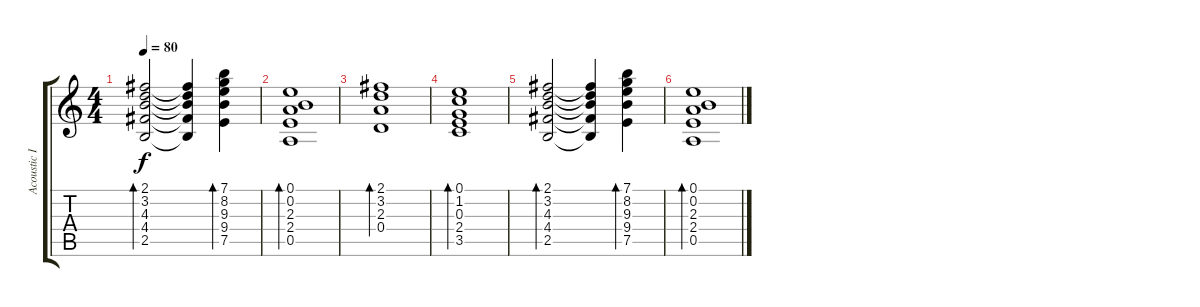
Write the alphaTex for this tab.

\track ("Acoustic II" "Acoustic I") {instrument acousticguitarsteel}
\staff {score tabs}
\tuning (E4 B3 G3 D3 A2 E2) {hide}
\ts (4 4)
\tempo 80
\clef g2
\ks c
(2.1 3.2 4.3 4.4 2.5).2{bd 120 dy f} (2.1{t} 3.2{t} 4.3{t} 4.4{t} 2.5{t}).4 (7.1 8.2 9.3 9.4 7.5).4{bd 120} |
(0.1 0.2 2.3 2.4 0.5).1{bd 120} |
(2.1 3.2 2.3 0.4).1{bd 120} |
(0.1 1.2 0.3 2.4 3.5).1{bd 120} |
(2.1 3.2 4.3 4.4 2.5).2{bd 120} (2.1{t} 3.2{t} 4.3{t} 4.4{t} 2.5{t}).4 (7.1 8.2 9.3 9.4 7.5).4{bd 120} |
(0.1 0.2 2.3 2.4 0.5).1{bd 240}
